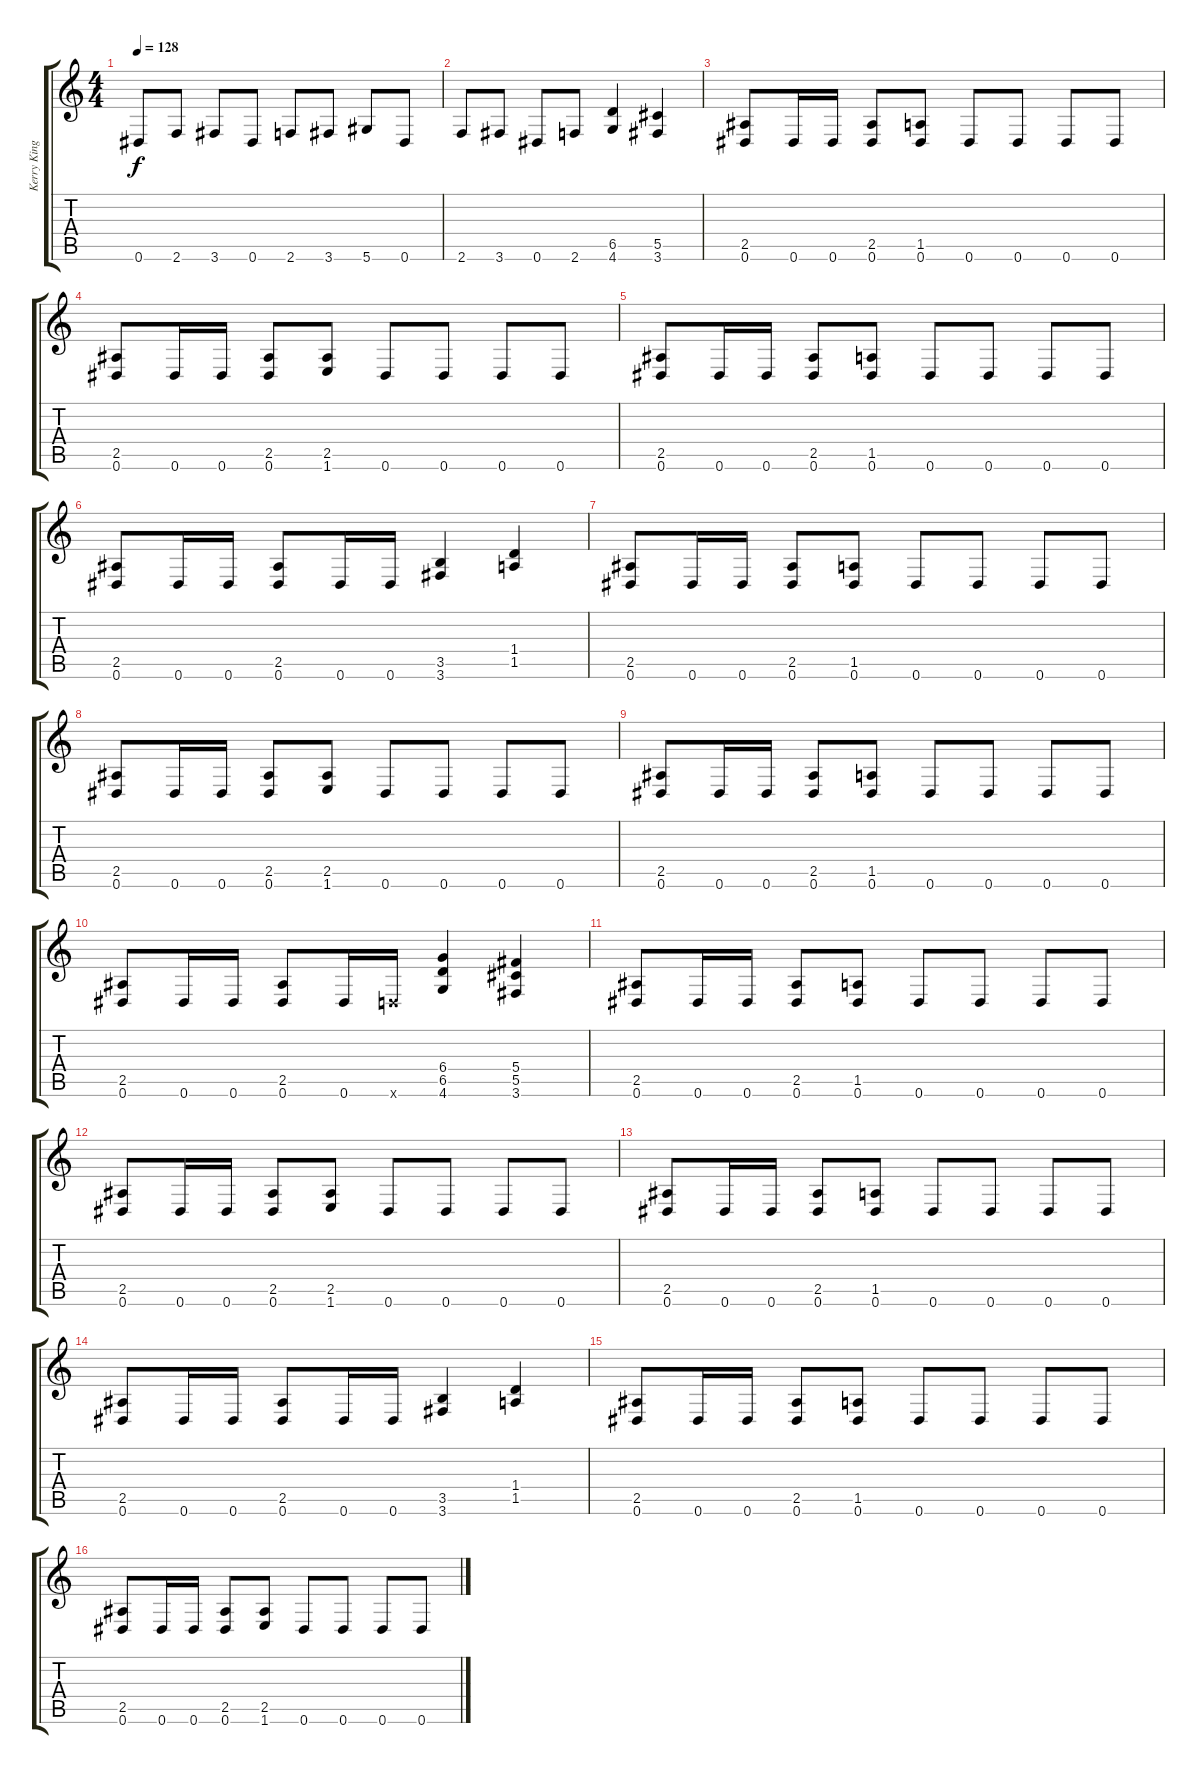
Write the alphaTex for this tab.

\track ("Kerry King" "Kerry King") {instrument distortionguitar}
\staff {score tabs}
\tuning (Eb4 Bb3 Gb3 Db3 Ab2 Eb2) {hide}
\ts (4 4)
\tempo 128
\clef g2
\ks c
0.6.8{dy f} 2.6.8 3.6.8 0.6.8 2.6.8 3.6.8 5.6.8 0.6.8 |
2.6.8 3.6.8 0.6.8 2.6.8 (6.5 4.6).4 (5.5 3.6).4 |
(2.5 0.6).8 0.6.16 0.6.16 (2.5 0.6).8 (1.5 0.6).8 0.6.8 0.6.8 0.6.8 0.6.8 |
(2.5 0.6).8 0.6.16 0.6.16 (2.5 0.6).8 (2.5 1.6).8 0.6.8 0.6.8 0.6.8 0.6.8 |
(2.5 0.6).8 0.6.16 0.6.16 (2.5 0.6).8 (1.5 0.6).8 0.6.8 0.6.8 0.6.8 0.6.8 |
(2.5 0.6).8 0.6.16 0.6.16 (2.5 0.6).8 0.6.16 0.6.16 (3.5 3.6).4 (1.4 1.5).4 |
(2.5 0.6).8 0.6.16 0.6.16 (2.5 0.6).8 (1.5 0.6).8 0.6.8 0.6.8 0.6.8 0.6.8 |
(2.5 0.6).8 0.6.16 0.6.16 (2.5 0.6).8 (2.5 1.6).8 0.6.8 0.6.8 0.6.8 0.6.8 |
(2.5 0.6).8 0.6.16 0.6.16 (2.5 0.6).8 (1.5 0.6).8 0.6.8 0.6.8 0.6.8 0.6.8 |
(2.5 0.6).8 0.6.16 0.6.16 (2.5 0.6).8 0.6.16 -1.6{x}.16 (6.4 6.5 4.6).4 (5.4 5.5 3.6).4 |
(2.5 0.6).8 0.6.16 0.6.16 (2.5 0.6).8 (1.5 0.6).8 0.6.8 0.6.8 0.6.8 0.6.8 |
(2.5 0.6).8 0.6.16 0.6.16 (2.5 0.6).8 (2.5 1.6).8 0.6.8 0.6.8 0.6.8 0.6.8 |
(2.5 0.6).8 0.6.16 0.6.16 (2.5 0.6).8 (1.5 0.6).8 0.6.8 0.6.8 0.6.8 0.6.8 |
(2.5 0.6).8 0.6.16 0.6.16 (2.5 0.6).8 0.6.16 0.6.16 (3.5 3.6).4 (1.4 1.5).4 |
(2.5 0.6).8 0.6.16 0.6.16 (2.5 0.6).8 (1.5 0.6).8 0.6.8 0.6.8 0.6.8 0.6.8 |
(2.5 0.6).8 0.6.16 0.6.16 (2.5 0.6).8 (2.5 1.6).8 0.6.8 0.6.8 0.6.8 0.6.8
